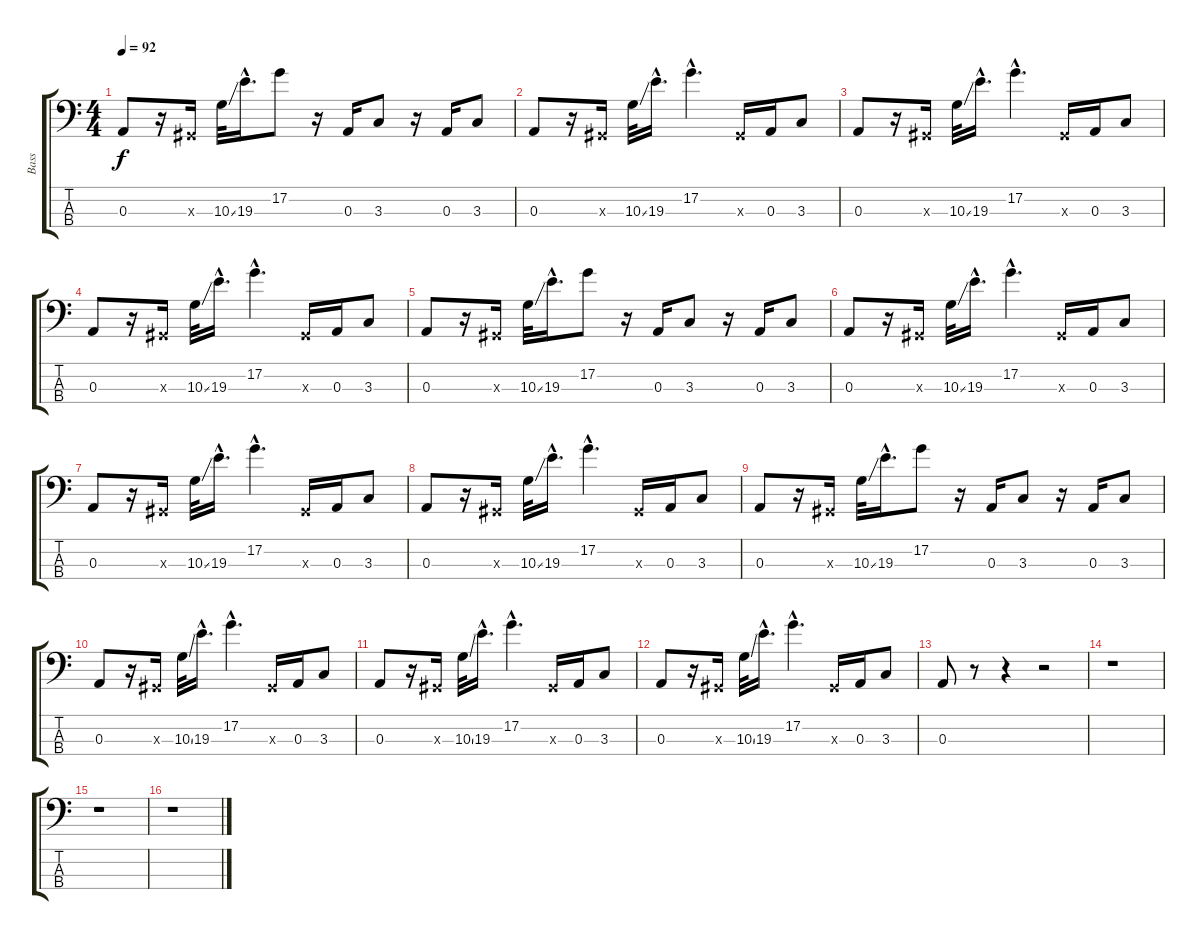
\track ("Bass" "Bass") {instrument electricbassfinger}
\staff {score tabs}
\tuning (G2 D2 A1 E1) {hide}
\ts (4 4)
\tempo 92
\clef f4
\ks c
0.3.8{dy f} r.16 -1.3{x}.16 10.3{ss}.32 19.3{hac}.16{d} 17.2.8 r.16 0.3.16 3.3.8 r.16 0.3.16 3.3.8 |
0.3.8 r.16 -1.3{x}.16 10.3{ss}.32 19.3{hac}.16{d} 17.2{hac}.4{d} -1.3{x}.16 0.3.16 3.3.8 |
0.3.8 r.16 -1.3{x}.16 10.3{ss}.32 19.3{hac}.16{d} 17.2{hac}.4{d} -1.3{x}.16 0.3.16 3.3.8 |
0.3.8 r.16 -1.3{x}.16 10.3{ss}.32 19.3{hac}.16{d} 17.2{hac}.4{d} -1.3{x}.16 0.3.16 3.3.8 |
0.3.8 r.16 -1.3{x}.16 10.3{ss}.32 19.3{hac}.16{d} 17.2.8 r.16 0.3.16 3.3.8 r.16 0.3.16 3.3.8 |
0.3.8 r.16 -1.3{x}.16 10.3{ss}.32 19.3{hac}.16{d} 17.2{hac}.4{d} -1.3{x}.16 0.3.16 3.3.8 |
0.3.8 r.16 -1.3{x}.16 10.3{ss}.32 19.3{hac}.16{d} 17.2{hac}.4{d} -1.3{x}.16 0.3.16 3.3.8 |
0.3.8 r.16 -1.3{x}.16 10.3{ss}.32 19.3{hac}.16{d} 17.2{hac}.4{d} -1.3{x}.16 0.3.16 3.3.8 |
0.3.8 r.16 -1.3{x}.16 10.3{ss}.32 19.3{hac}.16{d} 17.2.8 r.16 0.3.16 3.3.8 r.16 0.3.16 3.3.8 |
0.3.8 r.16 -1.3{x}.16 10.3{ss}.32 19.3{hac}.16{d} 17.2{hac}.4{d} -1.3{x}.16 0.3.16 3.3.8 |
0.3.8 r.16 -1.3{x}.16 10.3{ss}.32 19.3{hac}.16{d} 17.2{hac}.4{d} -1.3{x}.16 0.3.16 3.3.8 |
0.3.8 r.16 -1.3{x}.16 10.3{ss}.32 19.3{hac}.16{d} 17.2{hac}.4{d} -1.3{x}.16 0.3.16 3.3.8 |
0.3.8 r.8 r.4 r.2 |
r.1 |
r.1 |
r.1
